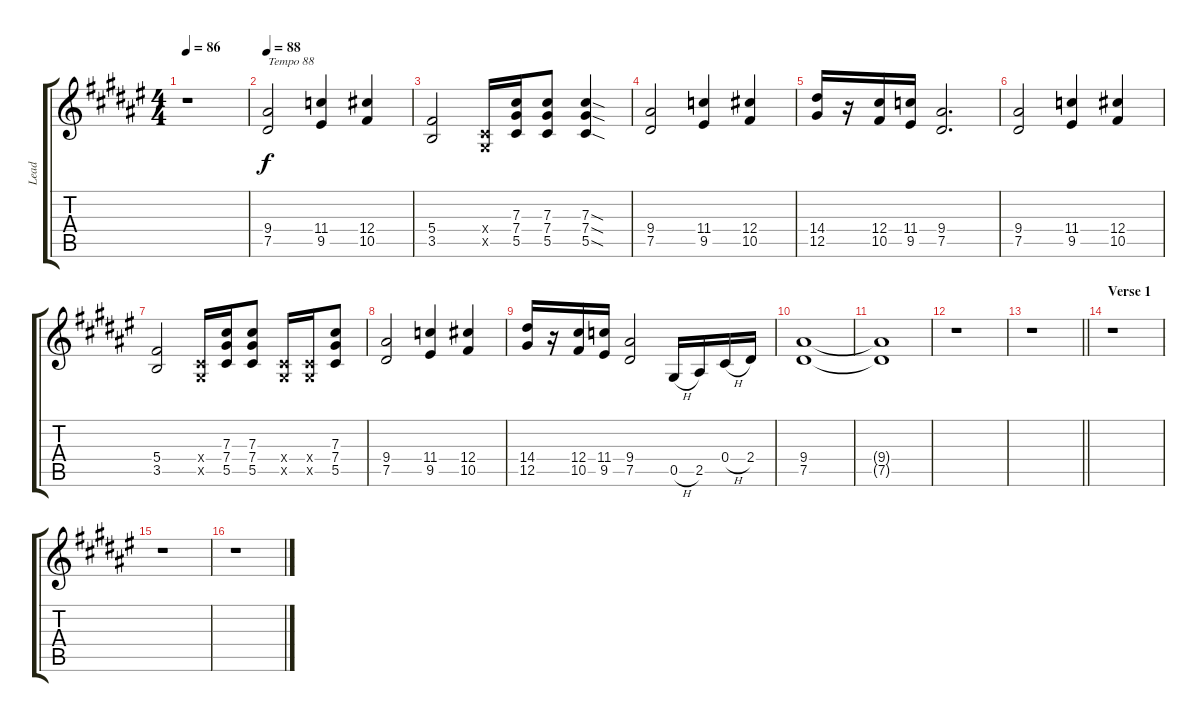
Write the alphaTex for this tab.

\track ("Lead" "Lead") {instrument overdrivenguitar}
\staff {score tabs}
\tuning (Eb4 Bb3 Gb3 Db3 Ab2 Eb2) {hide}
\ts (4 4)
\tempo 86
\clef g2
\ks f#
r.1{dy f instrument overdrivenguitar} |
\tempo 88
(9.4 7.5).2{txt "Tempo 88"} (11.4 9.5).4 (12.4 10.5).4 |
(5.4 3.5).2 (0.4{x} 0.5{x}).16 (7.3 7.4 5.5).16 (7.3 7.4 5.5).8 (7.3{sod} 7.4{sod} 5.5{sod}).4 |
(9.4 7.5).2 (11.4 9.5).4 (12.4 10.5).4 |
(14.4 12.5).16 r.16 (12.4 10.5).16 (11.4 9.5).16 (9.4 7.5).2{d} |
(9.4 7.5).2 (11.4 9.5).4 (12.4 10.5).4 |
(5.4 3.5).2 (0.4{x} 0.5{x}).16 (7.3 7.4 5.5).16 (7.3 7.4 5.5).8 (0.4{x} 0.5{x}).16 (0.4{x} 0.5{x}).16 (7.3 7.4 5.5).8 |
(9.4 7.5).2 (11.4 9.5).4 (12.4 10.5).4 |
(14.4 12.5).16 r.16 (12.4 10.5).16 (11.4 9.5).16 (9.4 7.5).2 0.5{h}.16 2.5.16 0.4{h}.16 2.4.16 |
(9.4 7.5).1 |
(9.4{t} 7.5{t}).1 |
r.1 |
\barLineRight lightlight
r.1 |
\section ("" "Verse 1")
r.1 |
r.1 |
r.1
